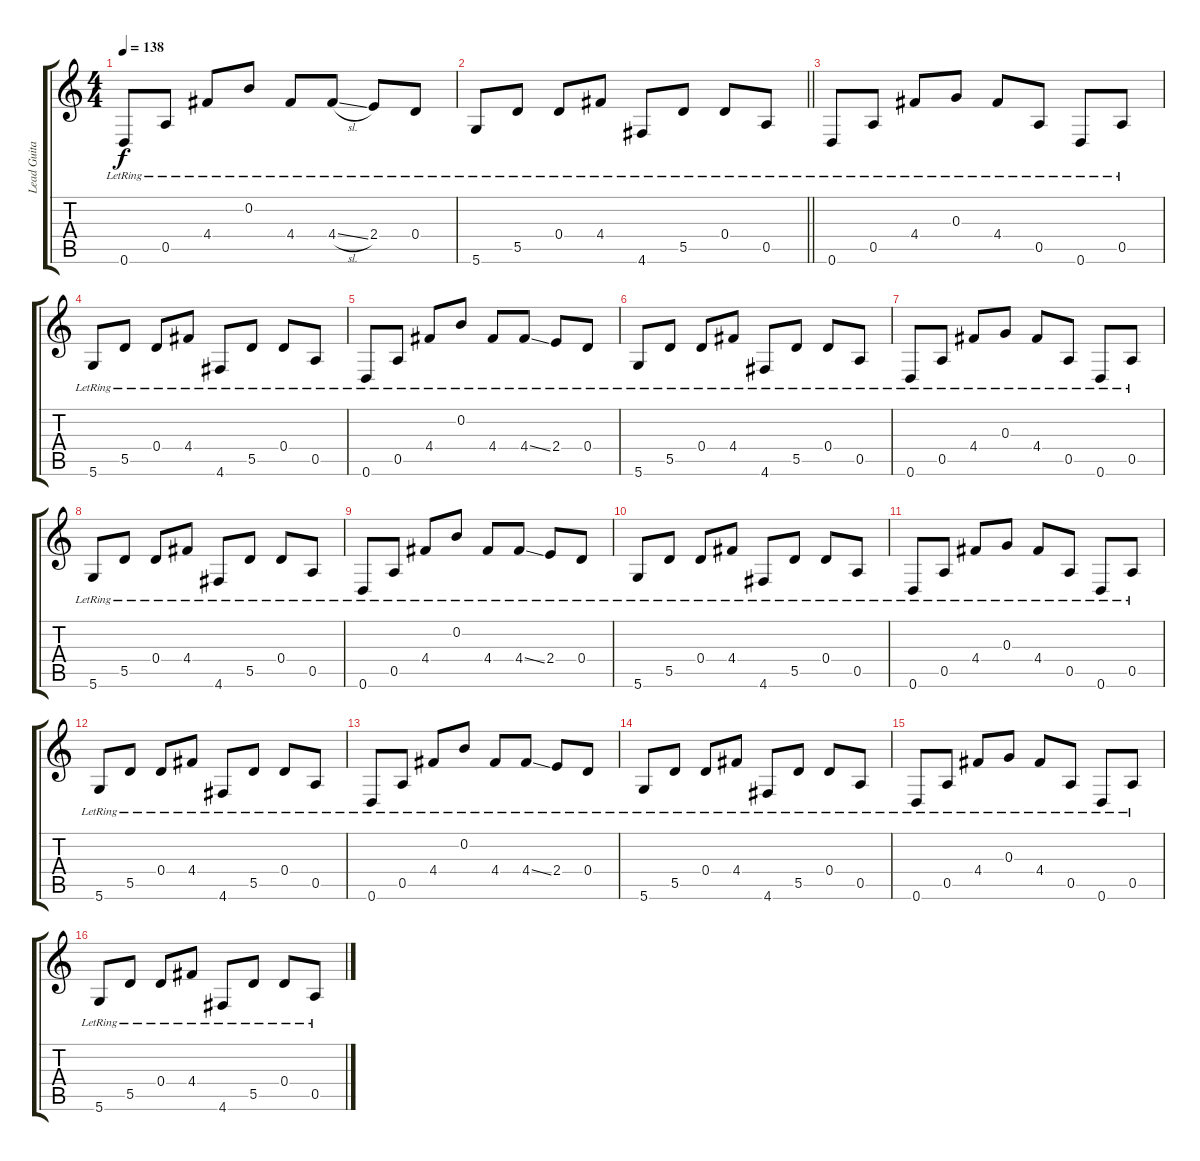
\track ("Lead Guitar" "Lead Guita") {instrument acousticguitarsteel}
\staff {score tabs}
\tuning (E4 B3 G3 D3 A2 D2) {hide}
\ts (4 4)
\tempo 138
\clef g2
\ks c
0.6{lr}.8{dy f} 0.5{lr}.8 4.4{lr}.8 0.2{lr}.8 4.4{lr}.8 4.4{sl lr}.8 2.4{lr}.8 0.4{lr}.8 |
\barLineRight lightlight
5.6{lr}.8 5.5{lr}.8 0.4{lr}.8 4.4{lr}.8 4.6{lr}.8 5.5{lr}.8 0.4{lr}.8 0.5{lr}.8 |
0.6{lr}.8 0.5{lr}.8 4.4{lr}.8 0.3{lr}.8 4.4{lr}.8 0.5{lr}.8 0.6{lr}.8 0.5{lr}.8 |
5.6{lr}.8 5.5{lr}.8 0.4{lr}.8 4.4{lr}.8 4.6{lr}.8 5.5{lr}.8 0.4{lr}.8 0.5{lr}.8 |
0.6{lr}.8 0.5{lr}.8 4.4{lr}.8 0.2{lr}.8 4.4{lr}.8 4.4{ss lr}.8 2.4{lr}.8 0.4{lr}.8 |
5.6{lr}.8 5.5{lr}.8 0.4{lr}.8 4.4{lr}.8 4.6{lr}.8 5.5{lr}.8 0.4{lr}.8 0.5{lr}.8 |
0.6{lr}.8 0.5{lr}.8 4.4{lr}.8 0.3{lr}.8 4.4{lr}.8 0.5{lr}.8 0.6{lr}.8 0.5{lr}.8 |
5.6{lr}.8 5.5{lr}.8 0.4{lr}.8 4.4{lr}.8 4.6{lr}.8 5.5{lr}.8 0.4{lr}.8 0.5{lr}.8 |
0.6{lr}.8 0.5{lr}.8 4.4{lr}.8 0.2{lr}.8 4.4{lr}.8 4.4{ss lr}.8 2.4{lr}.8 0.4{lr}.8 |
5.6{lr}.8 5.5{lr}.8 0.4{lr}.8 4.4{lr}.8 4.6{lr}.8 5.5{lr}.8 0.4{lr}.8 0.5{lr}.8 |
0.6{lr}.8 0.5{lr}.8 4.4{lr}.8 0.3{lr}.8 4.4{lr}.8 0.5{lr}.8 0.6{lr}.8 0.5{lr}.8 |
5.6{lr}.8 5.5{lr}.8 0.4{lr}.8 4.4{lr}.8 4.6{lr}.8 5.5{lr}.8 0.4{lr}.8 0.5{lr}.8 |
0.6{lr}.8 0.5{lr}.8 4.4{lr}.8 0.2{lr}.8 4.4{lr}.8 4.4{ss lr}.8 2.4{lr}.8 0.4{lr}.8 |
5.6{lr}.8 5.5{lr}.8 0.4{lr}.8 4.4{lr}.8 4.6{lr}.8 5.5{lr}.8 0.4{lr}.8 0.5{lr}.8 |
0.6{lr}.8 0.5{lr}.8 4.4{lr}.8 0.3{lr}.8 4.4{lr}.8 0.5{lr}.8 0.6{lr}.8 0.5{lr}.8 |
5.6{lr}.8 5.5{lr}.8 0.4{lr}.8 4.4{lr}.8 4.6{lr}.8 5.5{lr}.8 0.4{lr}.8 0.5{lr}.8
